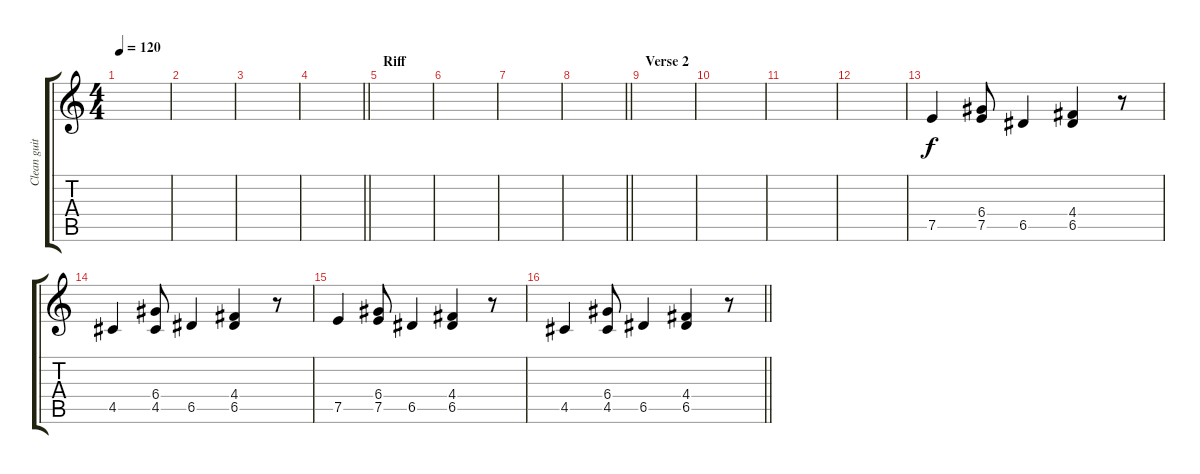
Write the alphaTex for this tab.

\track ("Clean guitar (verses)" "Clean guit") {instrument electricguitarclean}
\staff {score tabs}
\tuning (E4 B3 G3 D3 A2 E2) {hide}
\ts (4 4)
\tempo 120
\clef g2
\ks c
|
|
|
\barLineRight lightlight
|
\section ("" "Riff")
|
|
|
\barLineRight lightlight
|
\section ("" "Verse 2")
|
|
|
|
7.5.4{volume 10 instrument electricguitarclean} (6.4 7.5).8 6.5.4 (4.4 6.5).4 r.8 |
4.5.4 (6.4 4.5).8 6.5.4 (4.4 6.5).4 r.8 |
7.5.4{volume 10 instrument electricguitarclean} (6.4 7.5).8 6.5.4 (4.4 6.5).4 r.8 |
\barLineRight lightlight
4.5.4 (6.4 4.5).8 6.5.4 (4.4 6.5).4 r.8
